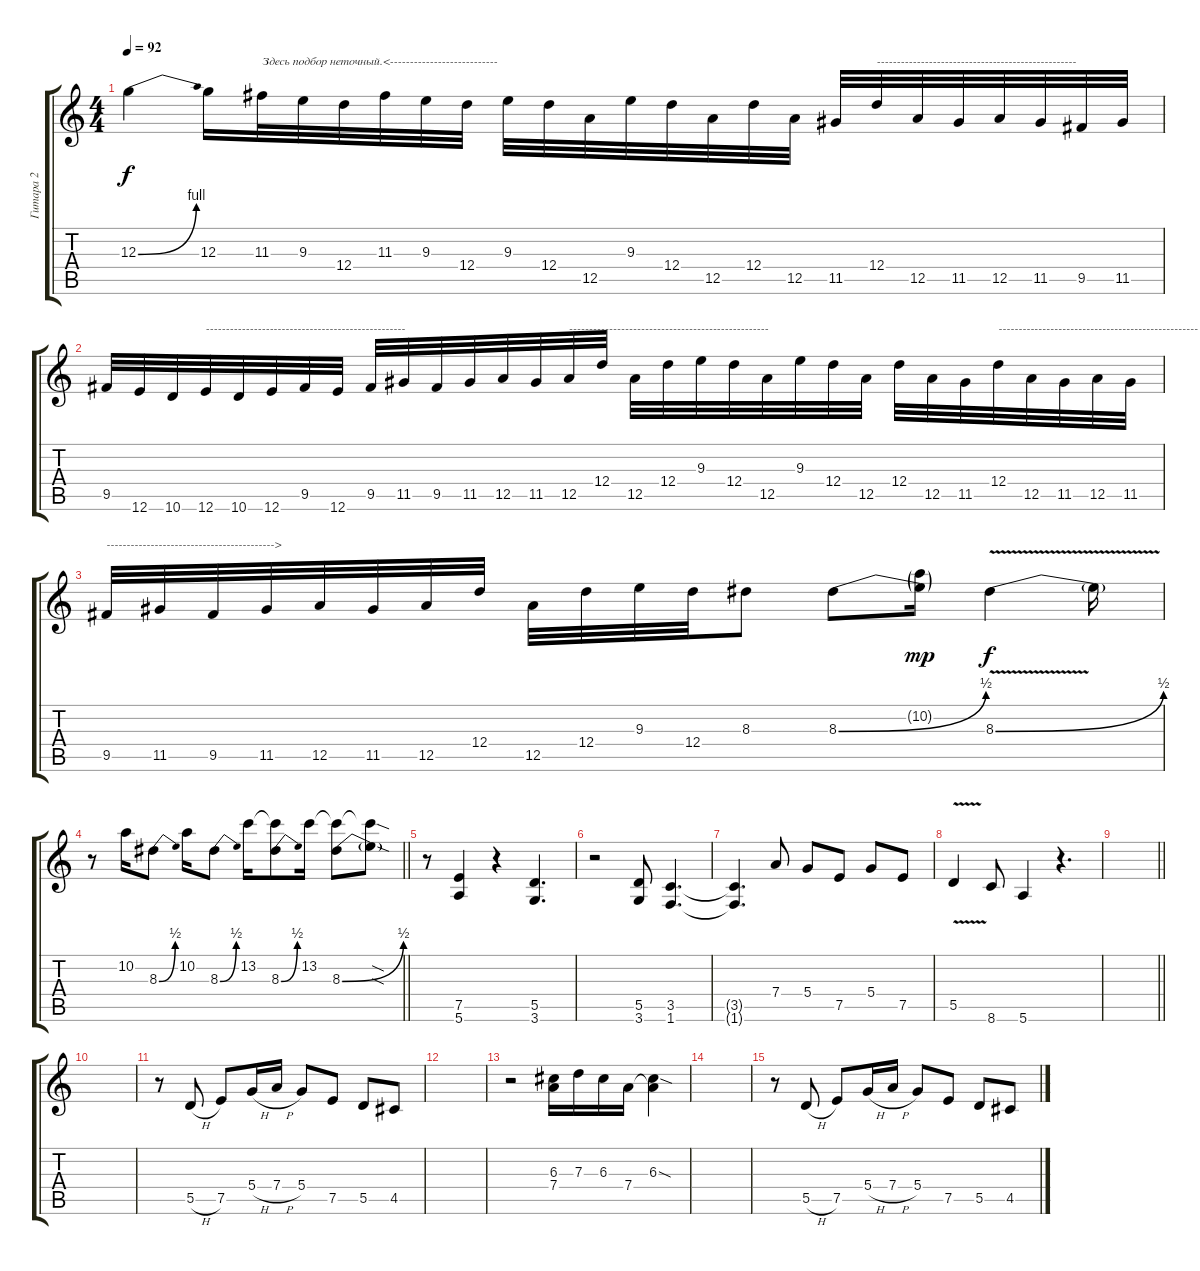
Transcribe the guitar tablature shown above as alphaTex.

\track ("Гитара 2" "Гитара 2") {instrument overdrivenguitar}
\staff {score tabs}
\tuning (E4 B3 G3 D3 A2 E2) {hide}
\ts (4 4)
\tempo 92
\clef g2
\ks c
12.3{be (bend 0 0 60 4)}.4{dy f} 12.3.16 11.3.32{txt "Здесь подбор неточный.<---------------------------"} 9.3.32 12.4.32 11.3.32 9.3.32 12.4.32 9.3.32 12.4.32 12.5.32 9.3.32 12.4.32 12.5.32 12.4.32 12.5.32 11.5.32 12.4.32{txt "--------------------------------------------------"} 12.5.32 11.5.32 12.5.32 11.5.32 9.5.32 11.5.32 |
9.5.32 12.6.32 10.6.32 12.6.32{txt "--------------------------------------------------"} 10.6.32 12.6.32 9.5.32 12.6.32 9.5.32 11.5.32 9.5.32 11.5.32 12.5.32 11.5.32 12.5.32{txt "--------------------------------------------------"} 12.4.32 12.5.32 12.4.32 9.3.32 12.4.32 12.5.32 9.3.32 12.4.32 12.5.32 12.4.32 12.5.32 11.5.32 12.4.32{txt "--------------------------------------------------"} 12.5.32 11.5.32 12.5.32 11.5.32 |
9.5.32{txt "------------------------------------------>"} 11.5.32 9.5.32 11.5.32 12.5.32 11.5.32 12.5.32 12.4.32 12.5.32 12.4.32 9.3.32 12.4.32 8.3.8 8.3{be (bend 0 0 60 2)}.8 (10.2{g} 8.3{t}).16{dy mp} 8.3{be (bend 0 0 60 2) v}.4{dy f} 8.3{t}.16 |
\barLineRight lightlight
r.8 10.2.16 8.3{be (bend 0 0 60 2)}.8 10.2.16 8.3{be (bend 0 0 60 2)}.8 13.2.16 (13.2{t} 8.3{be (bend 0 0 60 2)}).8 13.2.16 (13.2{t} 8.3{be (bend 0 0 60 2)}).8 (13.2{sod t} 8.3{sod t}).8 |
r.8 (7.5 5.6).4 r.4 (5.5 3.6).4{d} |
r.2 (5.5 3.6).8 (3.5 1.6).4{d} |
(3.5{t} 1.6{t}).4{d} 7.4.8 5.4.8 7.5.8 5.4.8 7.5.8 |
5.5{v}.4 8.6.8 5.6.4 r.4{d} |
\barLineRight lightlight
|
|
r.8 5.5{h}.8 7.5.8 5.4{h}.16 7.4{h}.16 5.4.8 7.5.8 5.5.8 4.5.8 |
|
r.2 (6.3 7.4).16 7.3.16 6.3.16 7.4.16 (6.3{sod} 7.4{t}).4 |
|
r.8 5.5{h}.8 7.5.8 5.4{h}.16 7.4{h}.16 5.4.8 7.5.8 5.5.8 4.5.8
